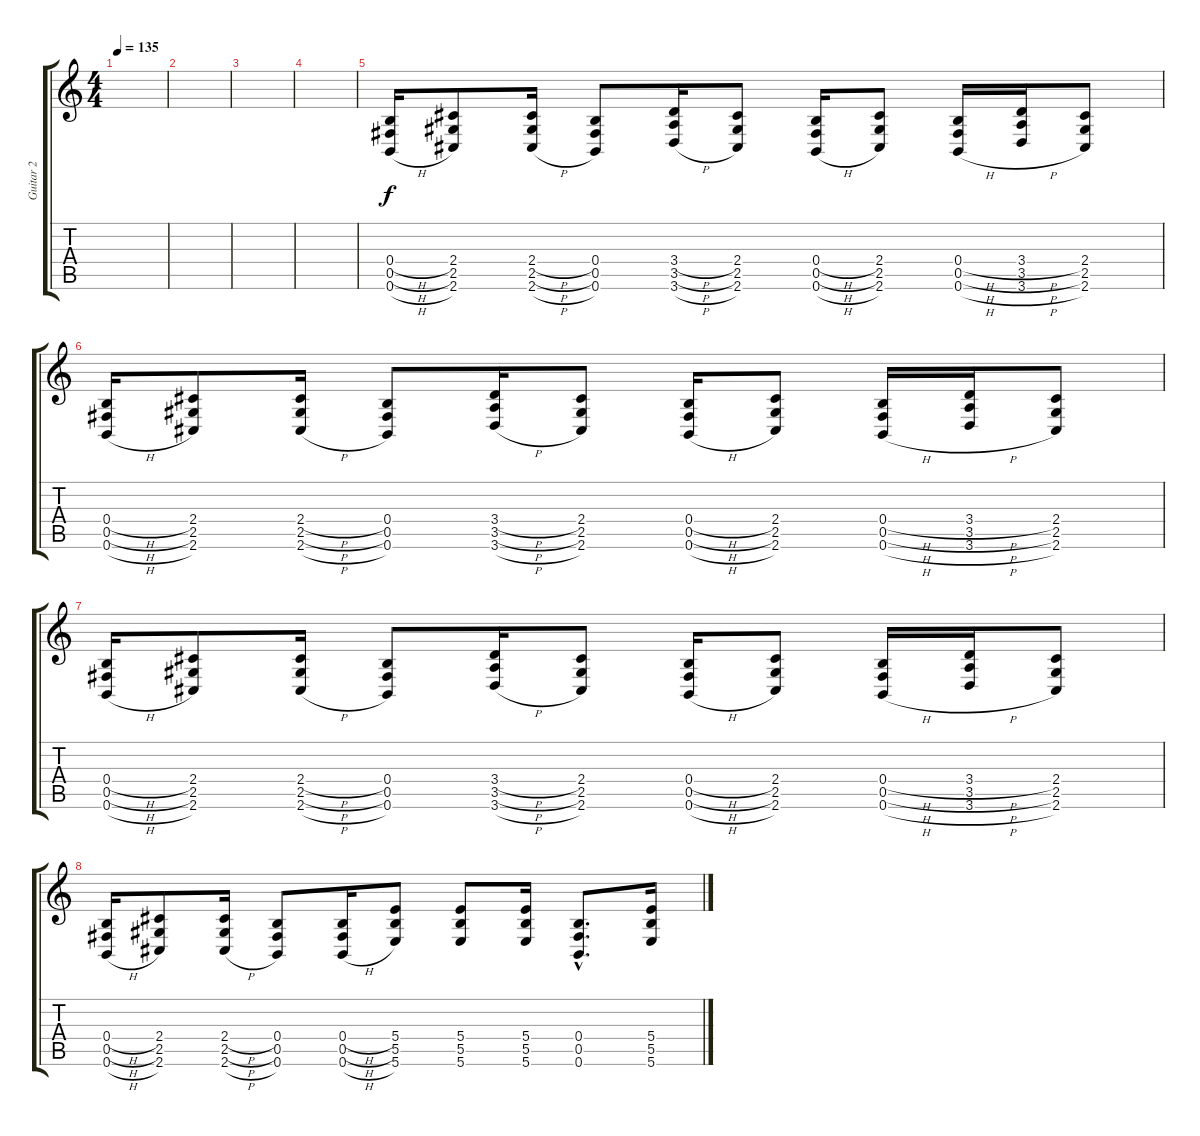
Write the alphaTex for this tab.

\track ("Guitar 2" "Guitar 2") {instrument distortionguitar}
\staff {score tabs}
\tuning (Db4 Ab3 E3 B2 Gb2 B1) {hide}
\ts (4 4)
\tempo 135
\clef g2
\ks c
|
|
|
|
(0.4{h} 0.5{h} 0.6{h}).16 (2.4 2.5 2.6).8 (2.4{h} 2.5{h} 2.6{h}).16 (0.4 0.5 0.6).8 (3.4{h} 3.5{h} 3.6{h}).16 (2.4 2.5 2.6).8 (0.4{h} 0.5{h} 0.6{h}).16 (2.4 2.5 2.6).8 (0.4{h} 0.5{h} 0.6{h}).16 (3.4{h} 3.5{h} 3.6{h}).16 (2.4 2.5 2.6).8 |
(0.4{h} 0.5{h} 0.6{h}).16 (2.4 2.5 2.6).8 (2.4{h} 2.5{h} 2.6{h}).16 (0.4 0.5 0.6).8 (3.4{h} 3.5{h} 3.6{h}).16 (2.4 2.5 2.6).8 (0.4{h} 0.5{h} 0.6{h}).16 (2.4 2.5 2.6).8 (0.4{h} 0.5{h} 0.6{h}).16 (3.4{h} 3.5{h} 3.6{h}).16 (2.4 2.5 2.6).8 |
(0.4{h} 0.5{h} 0.6{h}).16 (2.4 2.5 2.6).8 (2.4{h} 2.5{h} 2.6{h}).16 (0.4 0.5 0.6).8 (3.4{h} 3.5{h} 3.6{h}).16 (2.4 2.5 2.6).8 (0.4{h} 0.5{h} 0.6{h}).16 (2.4 2.5 2.6).8 (0.4{h} 0.5{h} 0.6{h}).16 (3.4{h} 3.5{h} 3.6{h}).16 (2.4 2.5 2.6).8 |
(0.4{h} 0.5{h} 0.6{h}).16 (2.4 2.5 2.6).8 (2.4{h} 2.5{h} 2.6{h}).16 (0.4 0.5 0.6).8 (0.4{h} 0.5{h} 0.6{h}).16 (5.4 5.5 5.6).8 (5.4 5.5 5.6).8 (5.4 5.5 5.6).16 (0.4{hac} 0.5{hac} 0.6{hac}).8{d} (5.4 5.5 5.6).16
